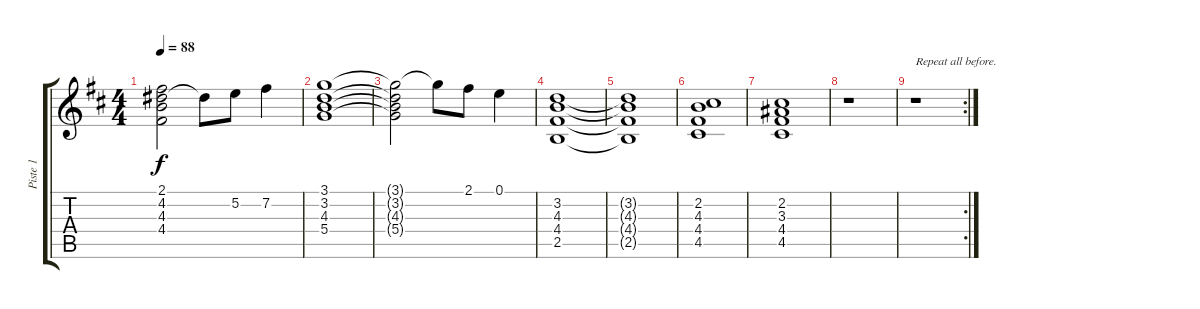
\track ("Piste 1" "Piste 1") {instrument acousticguitarsteel}
\staff {score tabs}
\tuning (E4 B3 G3 D3 A2 E2) {hide}
\ts (4 4)
\tempo 88
\clef g2
\ks d
(2.1{t} 4.2{t} 4.3{t} 4.4{t}).2{dy f} 4.2{t}.8 5.2.8 7.2.4 |
(3.1 3.2 4.3 5.4).1 |
(3.1{t} 3.2{t} 4.3{t} 5.4{t}).2 3.1{t}.8 2.1.8 0.1.4 |
(3.2 4.3 4.4 2.5).1 |
(3.2{t} 4.3{t} 4.4{t} 2.5{t}).1 |
(2.2 4.3 4.4 4.5).1 |
(2.2 3.3 4.4 4.5).1 |
r.1 |
\rc 2
r.1{txt "Repeat all before."}
